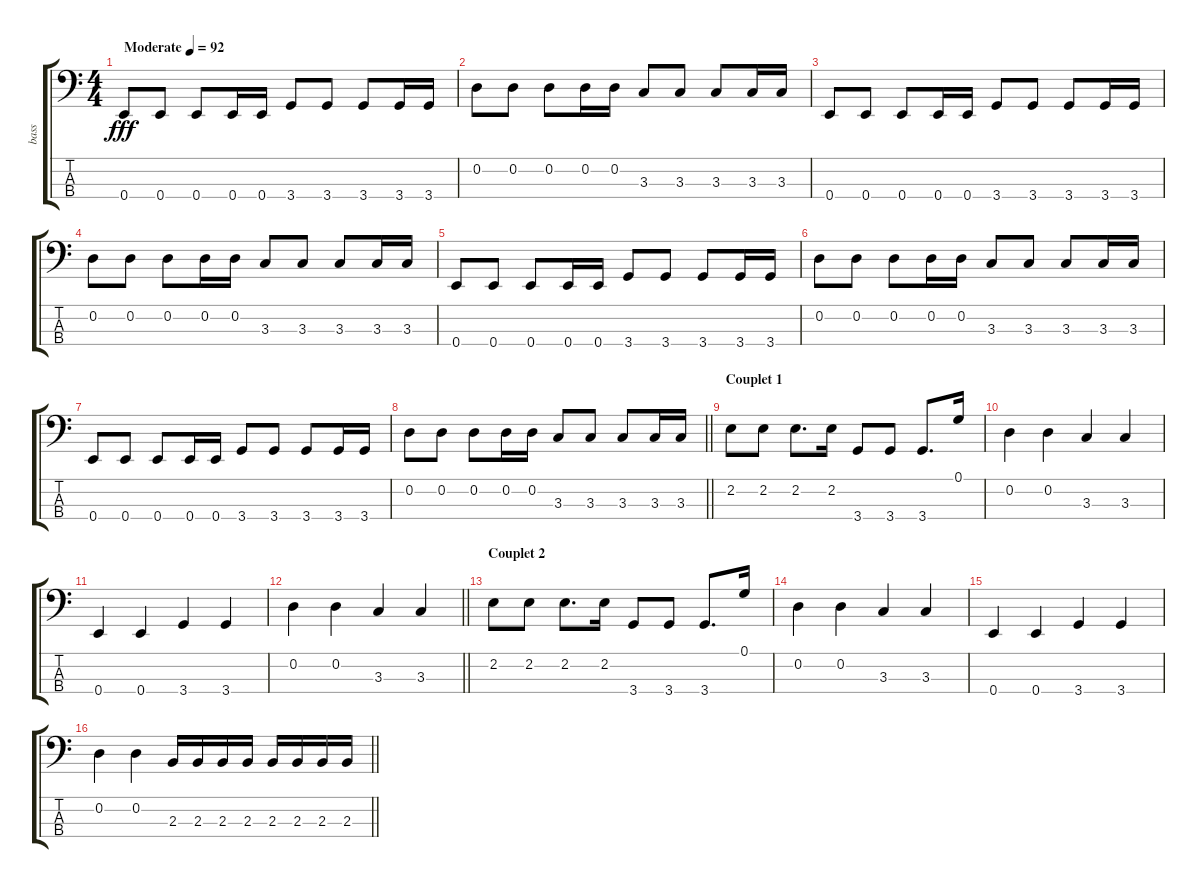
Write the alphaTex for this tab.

\track ("bass" "bass") {instrument electricbassfinger}
\staff {score tabs}
\tuning (G2 D2 A1 E1) {hide}
\ts (4 4)
\tempo (92 "Moderate")
\clef f4
\ks c
0.4.8{dy fff instrument electricbassfinger} 0.4.8 0.4.8 0.4.16 0.4.16 3.4.8 3.4.8 3.4.8 3.4.16 3.4.16 |
0.2.8 0.2.8 0.2.8 0.2.16 0.2.16 3.3.8 3.3.8 3.3.8 3.3.16 3.3.16 |
0.4.8 0.4.8 0.4.8 0.4.16 0.4.16 3.4.8 3.4.8 3.4.8 3.4.16 3.4.16 |
0.2.8 0.2.8 0.2.8 0.2.16 0.2.16 3.3.8 3.3.8 3.3.8 3.3.16 3.3.16 |
0.4.8 0.4.8 0.4.8 0.4.16 0.4.16 3.4.8 3.4.8 3.4.8 3.4.16 3.4.16 |
0.2.8 0.2.8 0.2.8 0.2.16 0.2.16 3.3.8 3.3.8 3.3.8 3.3.16 3.3.16 |
0.4.8 0.4.8 0.4.8 0.4.16 0.4.16 3.4.8 3.4.8 3.4.8 3.4.16 3.4.16 |
\barLineRight lightlight
0.2.8 0.2.8 0.2.8 0.2.16 0.2.16 3.3.8 3.3.8 3.3.8 3.3.16 3.3.16 |
\section ("" "Couplet 1")
2.2.8 2.2.8 2.2.8{d} 2.2.16 3.4.8 3.4.8 3.4.8{d} 0.1.16 |
0.2.4 0.2.4 3.3.4 3.3.4 |
0.4.4 0.4.4 3.4.4 3.4.4 |
\barLineRight lightlight
0.2.4 0.2.4 3.3.4 3.3.4 |
\section ("" "Couplet 2")
2.2.8 2.2.8 2.2.8{d} 2.2.16 3.4.8 3.4.8 3.4.8{d} 0.1.16 |
0.2.4 0.2.4 3.3.4 3.3.4 |
0.4.4 0.4.4 3.4.4 3.4.4 |
\barLineRight lightlight
0.2.4 0.2.4 2.3.16 2.3.16 2.3.16 2.3.16 2.3.16 2.3.16 2.3.16 2.3.16
